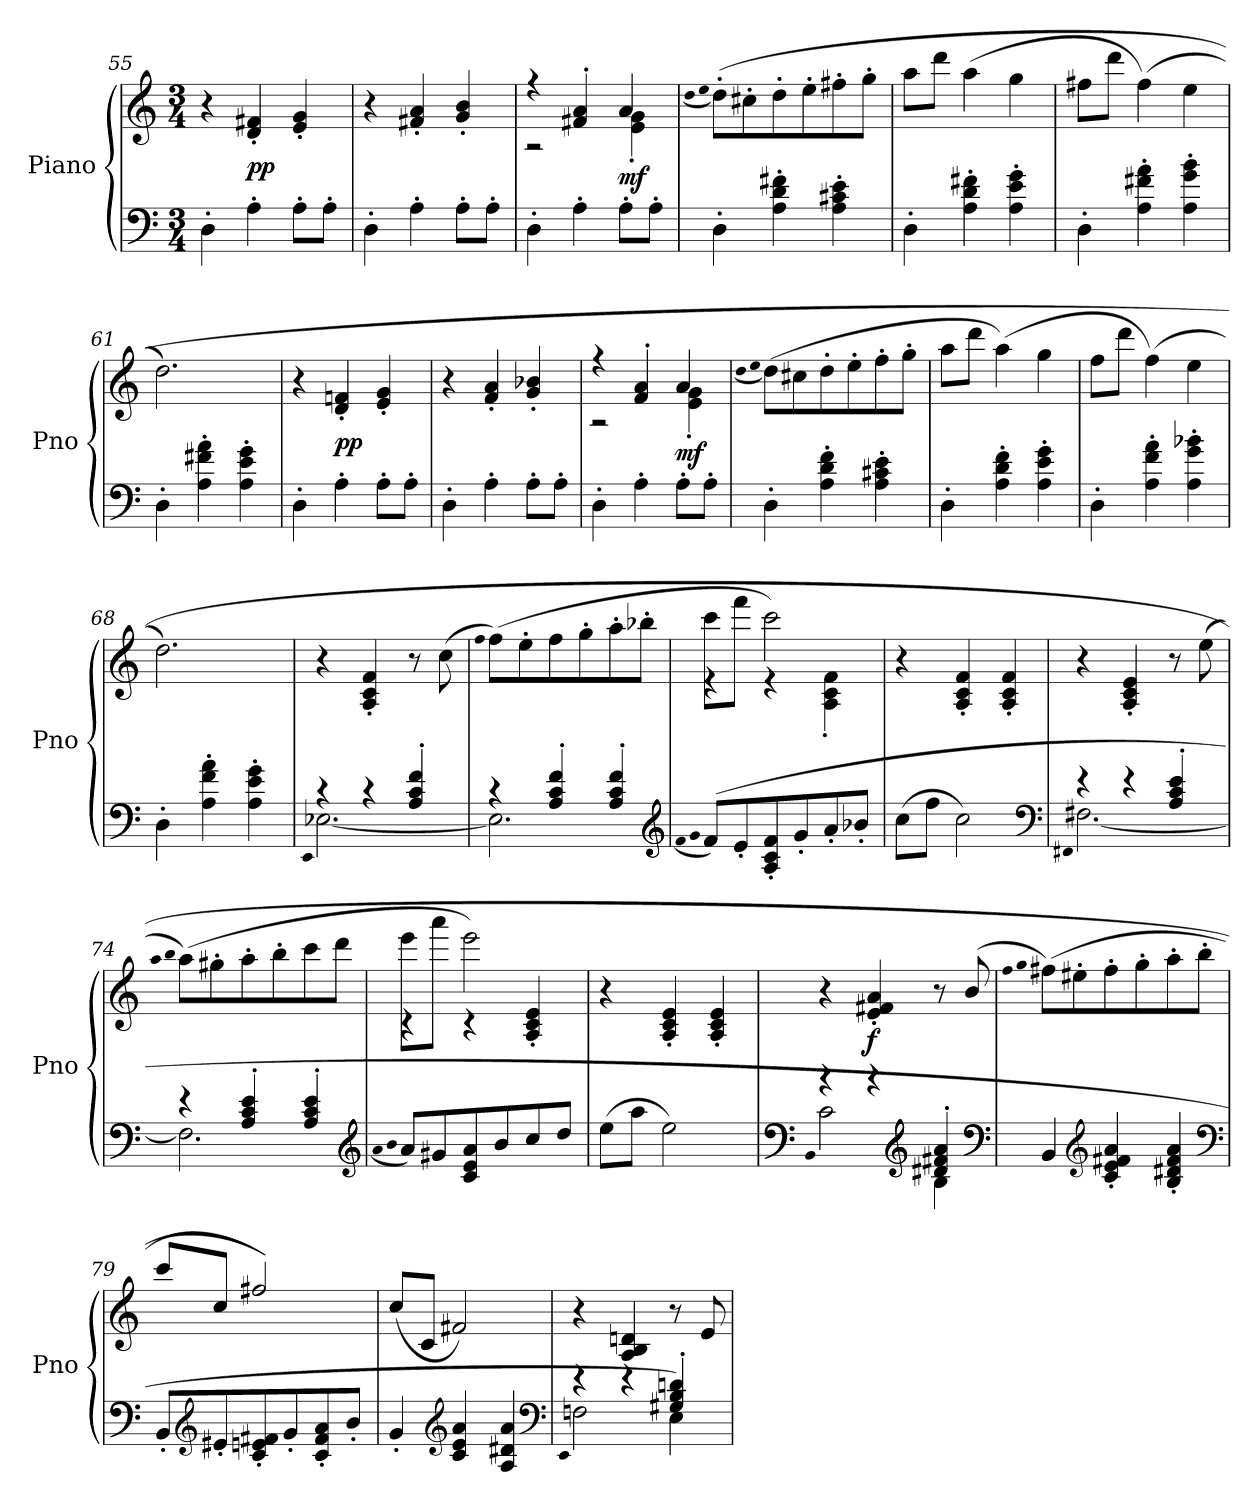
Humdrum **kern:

**kern	**kern	**dynam
*part1	*part1	*part1
*staff2	*staff1	*staff1/2
*I"Piano	*	*
*I'Pno	*	*
*clefF4	*clefG2	*
*k[]	*k[]	*
*a:	*a:	*
*M3/4	*M3/4	*
=55	=55	=55
4D'\	4r	.
4A'\	4d'/ 4f#X'/	pp
8A'\L	4e'/ 4g'/	.
8A'\J	.	.
=56	=56	=56
4D'\	4r	.
4A'\	4f#X'/ 4a'/	.
8A'\L	4g'/ 4b'/	.
8A'\J	.	.
=57	=57	=57
*	*^	*
4D'\	4r	2r	.
4A'\	4f#X'/ 4a'/	.	.
8A'\L	4a/	4e'\ 4g'\	mf
8A'\J	.	.	.
*	*v	*v	*
=58	=58	=58
.	(qdd	.
.	qee	.
4D'\	(8dd'\L)	.
.	8cc#X'\	.
4A'\ 4d'\ 4f#X'\	8dd'\	.
.	8ee'\	.
4A'\ 4c#X'\ 4e'\	8ff#X'\	.
.	8gg'\J	.
=59	=59	=59
4D'\	8aa\L	.
.	8ddd\J	.
4A'\ 4d'\ 4f#X'\	(4aa\	.
4A'\ 4e'\ 4g'\	4gg\	.
=60	=60	=60
4D'\	8ff#X\L	.
.	8ddd\J	.
4A'\ 4f#X'\ 4a'\	(4ff#\)	.
4A'\ 4g'\ 4b'\	4ee\	.
=61	=61	=61
4D'\	2.dd\)	.
4A'\ 4f#X'\ 4a'\	.	.
4A'\ 4e'\ 4g'\	.	.
=62	=62	=62
4D'\	4r	.
4A'\	4d'/ 4fn'/	pp
8A'\L	4e'/ 4g'/	.
8A'\J	.	.
=63	=63	=63
4D'\	4r	.
4A'\	4f'/ 4a'/	.
8A'\L	4g'/ 4b-X'/	.
8A'\J	.	.
=64	=64	=64
*	*^	*
4D'\	4r	2r	.
4A'\	4f'/ 4a'/	.	.
8A'\L	4a/	4e'\ 4g'\	mf
8A'\J	.	.	.
*	*v	*v	*
=65	=65	=65
.	(qdd	.
.	qee	.
4D'\	(8dd\L)	.
.	8cc#X\	.
4A'\ 4d'\ 4f'\	8dd'\	.
.	8ee'\	.
4A'\ 4c#X'\ 4e'\	8ff'\	.
.	8gg'\J	.
=66	=66	=66
4D'\	8aa\L	.
.	8ddd\J	.
4A'\ 4d'\ 4f'\	(4aa\)	.
4A'\ 4e'\ 4g'\	4gg\	.
=67	=67	=67
4D'\	8ff\L	.
.	8ddd\J	.
4A'\ 4f'\ 4a'\	(4ff\)	.
4A'\ 4g'\ 4b-X'\	4ee\	.
=68	=68	=68
4D'\	2.dd\)	.
4A'\ 4f'\ 4a'\	.	.
4A'\ 4e'\ 4g'\	.	.
=69	=69	=69
*^	*	*
.	qEE	.	.
4r	[2.E-X\	4r	.
4r	.	4A'/ 4c'/ 4f'/	.
4A'/ 4c'/ 4f'/	.	8r	.
.	.	(8cc\	.
=70	=70	=70	=70
.	.	qff	.
4r	2.E-\]	(8ff\L)	.
.	.	8ee'\	.
4A'/ 4c'/ 4f'/	.	8ff\	.
.	.	8gg'\	.
4A'/ 4c'/ 4f'/	.	8aa'\	.
.	.	8bb-X'\J	.
*v	*v	*	*
*clefG2	*	*
=71	=71	=71
(qf	.	.
qg	.	.
*	*^	*
(8f/L)	8ccc\L	4r	.
8e'/	8fff\J	.	.
8A'/ 8c'/ 8f'/	2ccc\)	4r	.
8g'/	.	.	.
8a'/	.	4A'\ 4c'\ 4f'\	.
8b-X'/J	.	.	.
*	*v	*v	*
=72	=72	=72
(8cc\L	4r	.
8ff\J	.	.
2cc\)	4A'/ 4c'/ 4f'/	.
.	4A'/ 4c'/ 4f'/	.
*clefF4	*	*
=73	=73	=73
*^	*	*
.	qFF#X	.	.
4r	[2.F#X\	4r	.
4r	.	4A'/ 4c'/ 4e'/	.
4A'/ 4c'/ 4e'/	.	8r	.
.	.	(8ee\	.
=74	=74	=74	=74
.	.	qaa	.
.	.	qbb	.
4r	2.F#\]	(8aa\L)	.
.	.	8gg#X'\	.
4A'/ 4c'/ 4e'/	.	8aa'\	.
.	.	8bb'\	.
4A'/ 4c'/ 4e'/	.	8ccc\	.
.	.	8ddd\J	.
*v	*v	*	*
*clefG2	*	*
=75	=75	=75
(qa	.	.
qb	.	.
*	*^	*
8a/L)	8eee\L	4r	.
8g#X/	8aaa\J	.	.
8c/ 8e/ 8a/	2eee\)	4r	.
8b/	.	.	.
8cc/	.	4A'/ 4c'/ 4e'/	.
8dd/J	.	.	.
*	*v	*v	*
=76	=76	=76
(8ee\L	4r	.
8aa\J	.	.
2ee\)	4A'/ 4c'/ 4e'/	.
.	4A'/ 4c'/ 4e'/	.
=77	=77	=77
*clefF4	*	*
*^	*	*
.	qBB	.	.
4r	2c\	4r	.
4r	.	4e'/ 4f#X'/ 4a'/	f
*clefG2	*	*	*
4d#X'/ 4f#X'/ 4a'/	4B\	8r	.
.	.	(8b/	.
*v	*v	*	*
*clefF4	*	*
=78	=78	=78
.	qff	.
.	qgg	.
4BB/	(8ff#X\L)	.
.	8ee#X'\	.
*clefG2	*	*
4c'/ 4e'/ 4f#X'/ 4a'/	8ff#'\	.
.	8gg'\	.
4B'/ 4d#X'/ 4f#'/ 4a'/	8aa'\	.
.	8bb'\J	.
*clefF4	*	*
=79	=79	=79
8BB'/L	8ccc/L	.
*clefG2	*	*
8e#X'/	8cc/J	.
8c'/ 8en'/ 8f#X'/	2ff#X/))	.
8g'/	.	.
8c'/ 8f#'/ 8a'/	.	.
8b'/J	.	.
=80	=80	=80
4g'/	(8cc/L	.
.	8c/J	.
*clefG2	*	*
4c/ 4e/ 4a/	2f#X/)	.
4A/ 4d#X/ 4a/	.	.
*clefF4	*	*
=81	=81	=81
*^	*	*
.	qEE	.	.
4r	2Fn\	4r	.
4r	.	4A/ 4B/ 4dn/	.
4G#X'/ 4B'/ 4dn'/	4E\)	8r	.
.	.	8e/	.
*v	*v	*	*
=	=	=
*-	*-	*-
